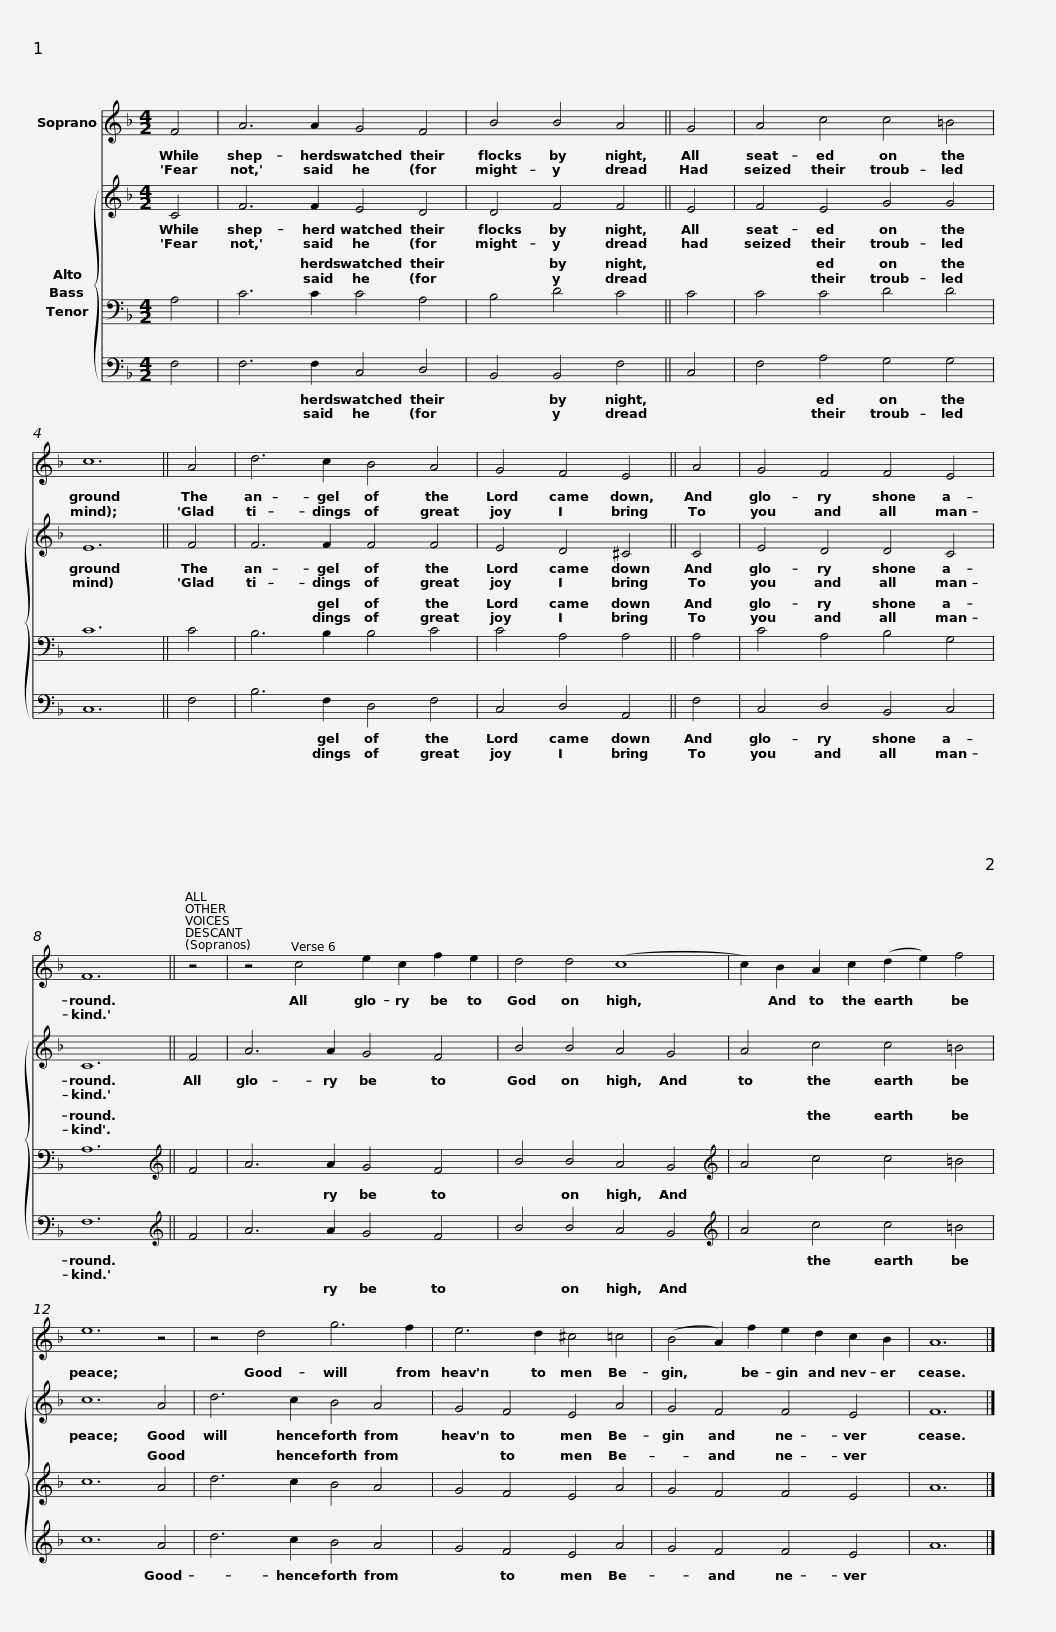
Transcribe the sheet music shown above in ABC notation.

X:1
%%score 1 { 2 ( 3 4 ) ( 5 6 7 ) }
L:1/8
M:4/2
I:linebreak $
K:F
V:1 treble
V:2 treble
V:3 bass
V:4 bass
V:5 bass
V:6 bass
V:7 bass
V:1
 F4 | A6 A2 G4 F4 | B4 B4 A4 || G4 |$ A4 c4 c4 =B4 | %5
 c12 || A4 | d6 c2 B4 A4 |$ G4 F4 E4 || A4 | %10
 G4 F4 F4 E4 | F12 ||$ z4 | z4 c4 e2 c2 f2 e2 | d4 d4 (c8 |$ %15
 c2) B2 A2 c2 (d2 e2) f4 | e12 z4 | z4 d4 g6 f2 |$ e6 d2 ^c4 =c4 | (B4 A2) f2 e2 d2 c2 B2 | %20
 A12 |] %21
V:2
 C4 | F6 F2 E4 D4 | D4 F4 F4 || E4 |$ F4 E4 G4 G4 | %5
 E12 || F4 | F6 F2 F4 F4 |$ E4 D4 ^C4 || C4 | %10
 E4 D4 D4 C4 | C12 ||$ F4 | A6 A2 G4 F4 | B4 B4 A4 G4 |$ %15
 A4 c4 c4 =B4 | c12 A4 | d6 c2 B4 A4 |$ G4 F4 E4 A4 | G4 F4 F4 E4 | %20
 F12 |] %21
V:3
 A,4 | C6 C2 C4 A,4 | B,4 D4 C4 || C4 |$ C4 C4 D4 D4 | %5
 C12 || C4 | B,6 B,2 B,4 C4 |$ C4 A,4 A,4 || A,4 | %10
 C4 A,4 B,4 G,4 | A,12 ||$[K:F][K:treble] F4 | x16 | x16 |$ %15
[K:F][K:treble] A4 c4 c4 =B4 | c12 A4 | d6 c2 B4 A4 |$ G4 F4 E4 A4 | G4 F4 F4 E4 | %20
 A12 |] %21
V:4
 x4 | x16 | x12 || x4 |$ x16 | %5
 x12 || x4 | x16 |$ x12 || x4 | %10
 x16 | x12 ||$[K:F][K:treble] x4 | A6 A2 G4 F4 | B4 B4 A4 G4 |$ %15
[K:F][K:treble] x16 | x16 | x16 |$ x16 | x16 | %20
 x12 |] %21
V:5
 F,4 | F,6 F,2 C,4 D,4 | B,,4 B,,4 F,4 || C,4 |$ F,4 A,4 G,4 G,4 | %5
 C,12 || F,4 | B,6 F,2 D,4 F,4 |$ C,4 D,4 A,,4 || F,4 | %10
 C,4 D,4 B,,4 C,4 | F,12 ||$[K:F][K:treble] x4 | x16 | x16 |$ %15
[K:F][K:treble] A4 c4 c4 =B4 | c12 A4 | d6 c2 B4 A4 |$ G4 F4 E4 A4 | G4 F4 F4 E4 | %20
 A12 |] %21
V:6
 x4 | x16 | x12 || x4 |$ x16 | %5
 x12 || x4 | x16 |$ x12 || x4 | %10
 x16 | x12 ||$[K:F][K:treble] F4 | x16 | x16 |$ %15
[K:F][K:treble] x16 | x16 | x16 |$ x16 | x16 | %20
 x12 |] %21
V:7
 x4 | x16 | x12 || x4 |$ x16 | %5
 x12 || x4 | x16 |$ x12 || x4 | %10
 x16 | x12 ||$[K:F][K:treble] x4 | A6 A2 G4 F4 | B4 B4 A4 G4 |$ %15
[K:F][K:treble] x16 | x16 | x16 |$ x16 | x16 | %20
 x12 |] %21
